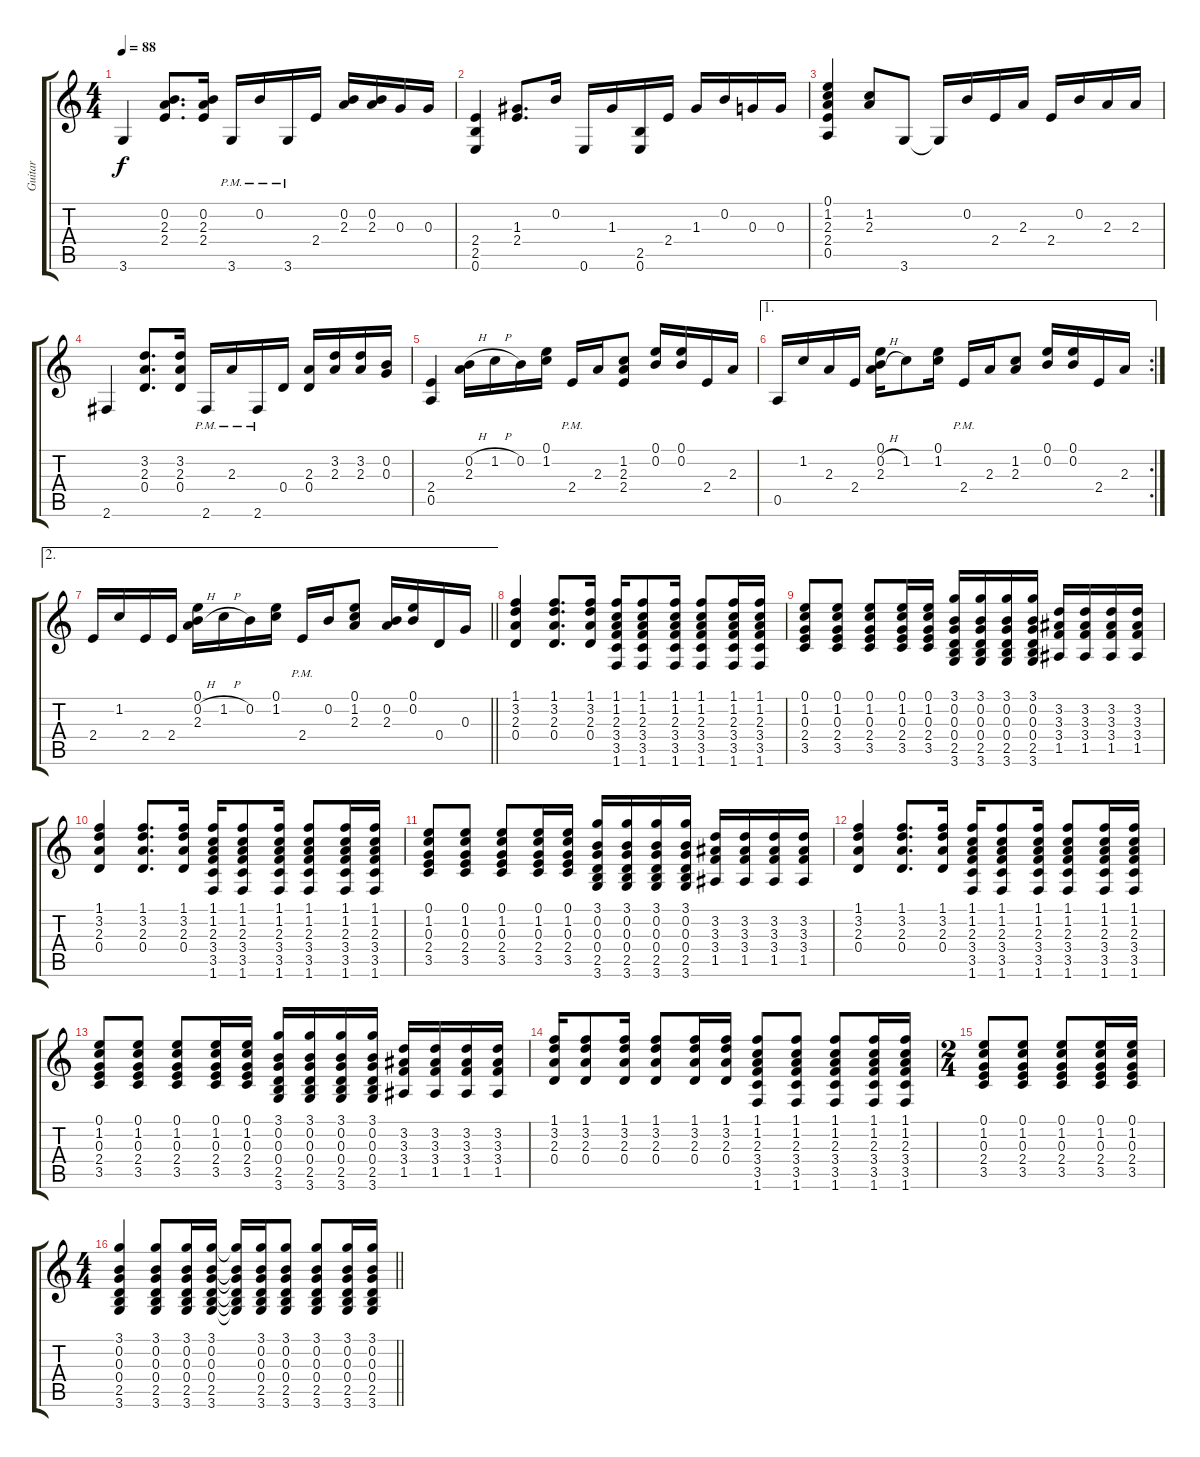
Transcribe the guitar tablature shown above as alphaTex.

\track ("Guitar" "Guitar") {instrument acousticguitarnylon}
\staff {score tabs}
\tuning (E4 B3 G3 D3 A2 E2) {hide}
\ts (4 4)
\tempo 88
\clef g2
\ks c
3.6.4{dy f} (0.2 2.3 2.4).8{d} (0.2 2.3 2.4).16 3.6{pm}.16 0.2{pm}.16 3.6{pm}.16 2.4.16 (0.2 2.3).16 (0.2 2.3).16 0.3.16 0.3.16 |
(2.4 2.5 0.6).4 (1.3 2.4).8{d} 0.2.16 0.6.16 1.3.16 (2.5 0.6).16 2.4.16 1.3.16 0.2.16 0.3.16 0.3.16 |
(0.1 1.2 2.3 2.4 0.5).4 (1.2 2.3).8 3.6.8 3.6{t}.16 0.2.16 2.4.16 2.3.16 2.4.16 0.2.16 2.3.16 2.3.16 |
2.6.4 (3.2 2.3 0.4).8{d} (3.2 2.3 0.4).16 2.6{pm}.16 2.3{pm}.16 2.6{pm}.16 0.4.16 (2.3 0.4).16 (3.2 2.3).16 (3.2 2.3).16 (0.2 0.3).16 |
(2.4 0.5).4 (0.2{h} 2.3).16 1.2{h}.16 0.2.16 (0.1 1.2).16 2.4{pm}.16 2.3.16 (1.2 2.3 2.4).8 (0.1 0.2).16 (0.1 0.2).16 2.4.16 2.3.16 |
\ae 1
\rc 2
0.5.16 1.2.16 2.3.16 2.4.16 (0.1 0.2{h} 2.3).16 1.2.8 (0.1 1.2).16 2.4{pm}.16 2.3.16 (1.2 2.3).8 (0.1 0.2).16 (0.1 0.2).16 2.4.16 2.3.16 |
\ae 2
\barLineRight lightlight
2.4.16 1.2.16 2.4.16 2.4.16 (0.1 0.2{h} 2.3).16 1.2{h}.16 0.2.16 (0.1 1.2).16 2.4{pm}.16 0.2.16 (0.1 1.2 2.3).8 (0.2 2.3).16 (0.1 0.2).16 0.4.16 0.3.16 |
(1.1 3.2 2.3 0.4).4 (1.1 3.2 2.3 0.4).8{d} (1.1 3.2 2.3 0.4).16 (1.1 1.2 2.3 3.4 3.5 1.6).16 (1.1 1.2 2.3 3.4 3.5 1.6).8 (1.1 1.2 2.3 3.4 3.5 1.6).16 (1.1 1.2 2.3 3.4 3.5 1.6).8 (1.1 1.2 2.3 3.4 3.5 1.6).16 (1.1 1.2 2.3 3.4 3.5 1.6).16 |
(0.1 1.2 0.3 2.4 3.5).8 (0.1 1.2 0.3 2.4 3.5).8 (0.1 1.2 0.3 2.4 3.5).8 (0.1 1.2 0.3 2.4 3.5).16 (0.1 1.2 0.3 2.4 3.5).16 (3.1 0.2 0.3 0.4 2.5 3.6).16 (3.1 0.2 0.3 0.4 2.5 3.6).16 (3.1 0.2 0.3 0.4 2.5 3.6).16 (3.1 0.2 0.3 0.4 2.5 3.6).16 (3.2 3.3 3.4 1.5).16 (3.2 3.3 3.4 1.5).16 (3.2 3.3 3.4 1.5).16 (3.2 3.3 3.4 1.5).16 |
(1.1 3.2 2.3 0.4).4 (1.1 3.2 2.3 0.4).8{d} (1.1 3.2 2.3 0.4).16 (1.1 1.2 2.3 3.4 3.5 1.6).16 (1.1 1.2 2.3 3.4 3.5 1.6).8 (1.1 1.2 2.3 3.4 3.5 1.6).16 (1.1 1.2 2.3 3.4 3.5 1.6).8 (1.1 1.2 2.3 3.4 3.5 1.6).16 (1.1 1.2 2.3 3.4 3.5 1.6).16 |
(0.1 1.2 0.3 2.4 3.5).8 (0.1 1.2 0.3 2.4 3.5).8 (0.1 1.2 0.3 2.4 3.5).8 (0.1 1.2 0.3 2.4 3.5).16 (0.1 1.2 0.3 2.4 3.5).16 (3.1 0.2 0.3 0.4 2.5 3.6).16 (3.1 0.2 0.3 0.4 2.5 3.6).16 (3.1 0.2 0.3 0.4 2.5 3.6).16 (3.1 0.2 0.3 0.4 2.5 3.6).16 (3.2 3.3 3.4 1.5).16 (3.2 3.3 3.4 1.5).16 (3.2 3.3 3.4 1.5).16 (3.2 3.3 3.4 1.5).16 |
(1.1 3.2 2.3 0.4).4 (1.1 3.2 2.3 0.4).8{d} (1.1 3.2 2.3 0.4).16 (1.1 1.2 2.3 3.4 3.5 1.6).16 (1.1 1.2 2.3 3.4 3.5 1.6).8 (1.1 1.2 2.3 3.4 3.5 1.6).16 (1.1 1.2 2.3 3.4 3.5 1.6).8 (1.1 1.2 2.3 3.4 3.5 1.6).16 (1.1 1.2 2.3 3.4 3.5 1.6).16 |
(0.1 1.2 0.3 2.4 3.5).8 (0.1 1.2 0.3 2.4 3.5).8 (0.1 1.2 0.3 2.4 3.5).8 (0.1 1.2 0.3 2.4 3.5).16 (0.1 1.2 0.3 2.4 3.5).16 (3.1 0.2 0.3 0.4 2.5 3.6).16 (3.1 0.2 0.3 0.4 2.5 3.6).16 (3.1 0.2 0.3 0.4 2.5 3.6).16 (3.1 0.2 0.3 0.4 2.5 3.6).16 (3.2 3.3 3.4 1.5).16 (3.2 3.3 3.4 1.5).16 (3.2 3.3 3.4 1.5).16 (3.2 3.3 3.4 1.5).16 |
(1.1 3.2 2.3 0.4).16 (1.1 3.2 2.3 0.4).8 (1.1 3.2 2.3 0.4).16 (1.1 3.2 2.3 0.4).8 (1.1 3.2 2.3 0.4).16 (1.1 3.2 2.3 0.4).16 (1.1 1.2 2.3 3.4 3.5 1.6).8 (1.1 1.2 2.3 3.4 3.5 1.6).8 (1.1 1.2 2.3 3.4 3.5 1.6).8 (1.1 1.2 2.3 3.4 3.5 1.6).16 (1.1 1.2 2.3 3.4 3.5 1.6).16 |
\ts (2 4)
(0.1 1.2 0.3 2.4 3.5).8 (0.1 1.2 0.3 2.4 3.5).8 (0.1 1.2 0.3 2.4 3.5).8 (0.1 1.2 0.3 2.4 3.5).16 (0.1 1.2 0.3 2.4 3.5).16 |
\ts (4 4)
\barLineRight lightlight
(3.1 0.2 0.3 0.4 2.5 3.6).4 (3.1 0.2 0.3 0.4 2.5 3.6).8 (3.1 0.2 0.3 0.4 2.5 3.6).16 (3.1 0.2 0.3 0.4 2.5 3.6).16 (3.1{t} 0.2{t} 0.3{t} 0.4{t} 2.5{t} 3.6{t}).16 (3.1 0.2 0.3 0.4 2.5 3.6).16 (3.1 0.2 0.3 0.4 2.5 3.6).8 (3.1 0.2 0.3 0.4 2.5 3.6).8 (3.1 0.2 0.3 0.4 2.5 3.6).16 (3.1 0.2 0.3 0.4 2.5 3.6).16
